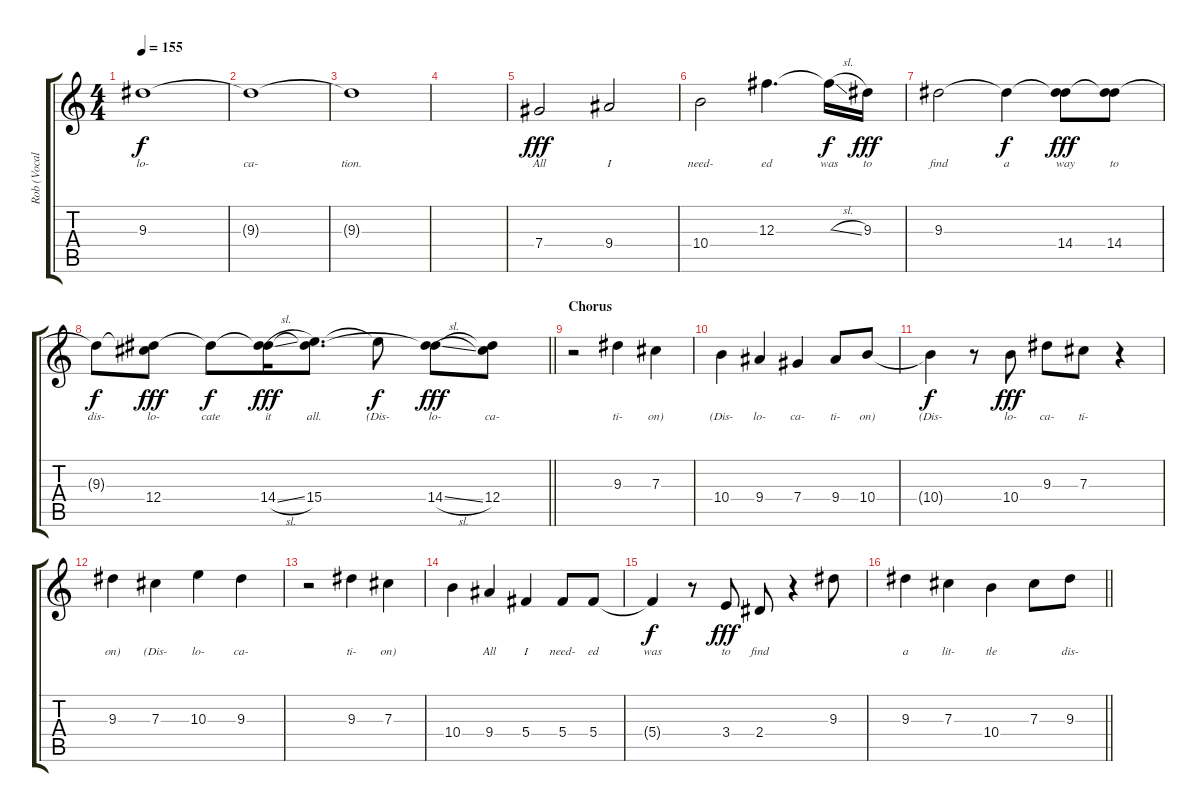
\track ("Rob (Vocals)" "Rob (Vocal") {instrument distortionguitar}
\staff {score tabs}
\tuning (Eb4 Bb3 Gb3 Db3 Ab2 Db2) {hide}
\ts (4 4)
\tempo 155
\clef g2
\ks c
9.3{t}.1{lyrics (0 "lo-") lyrics (1 "") lyrics (2 "") lyrics (3 "") lyrics (4 "") dy f} |
9.3{t}.1{lyrics (0 "ca-") lyrics (1 "") lyrics (2 "") lyrics (3 "") lyrics (4 "")} |
9.3{t}.1{lyrics (0 "tion.") lyrics (1 "") lyrics (2 "") lyrics (3 "") lyrics (4 "")} |
|
7.4.2{lyrics (0 "All") lyrics (1 "") lyrics (2 "") lyrics (3 "") lyrics (4 "") dy fff volume 16} 9.4.2{lyrics (0 "I") lyrics (1 "") lyrics (2 "") lyrics (3 "") lyrics (4 "")} |
10.4.2{lyrics (0 "need-") lyrics (1 "") lyrics (2 "") lyrics (3 "") lyrics (4 "")} 12.3.4{d lyrics (0 "ed") lyrics (1 "") lyrics (2 "") lyrics (3 "") lyrics (4 "")} 12.3{sl t}.16{lyrics (0 "was") lyrics (1 "") lyrics (2 "") lyrics (3 "") lyrics (4 "") dy f} 9.3.16{lyrics (0 "to") lyrics (1 "") lyrics (2 "") lyrics (3 "") lyrics (4 "") dy fff} |
9.3.2{lyrics (0 "find") lyrics (1 "") lyrics (2 "") lyrics (3 "") lyrics (4 "")} 9.3{t}.4{lyrics (0 "a") lyrics (1 "") lyrics (2 "") lyrics (3 "") lyrics (4 "") dy f} (9.3{t} 14.4).8{lyrics (0 "way") lyrics (1 "") lyrics (2 "") lyrics (3 "") lyrics (4 "") dy fff} (9.3{t} 14.4).8{lyrics (0 "to") lyrics (1 "") lyrics (2 "") lyrics (3 "") lyrics (4 "")} |
\barLineRight lightlight
9.3{t}.8{lyrics (0 "dis-") lyrics (1 "") lyrics (2 "") lyrics (3 "") lyrics (4 "") dy f} (9.3{t} 12.4).8{lyrics (0 "lo-") lyrics (1 "") lyrics (2 "") lyrics (3 "") lyrics (4 "") dy fff} 9.3{t}.8{lyrics (0 "cate") lyrics (1 "") lyrics (2 "") lyrics (3 "") lyrics (4 "") dy f} (9.3{t} 14.4{sl}).16{lyrics (0 "it") lyrics (1 "") lyrics (2 "") lyrics (3 "") lyrics (4 "") dy fff} (9.3{t} 15.4).8{d lyrics (0 "all.") lyrics (1 "") lyrics (2 "") lyrics (3 "") lyrics (4 "")} 15.4{t}.8{lyrics (0 "(Dis-") lyrics (1 "") lyrics (2 "") lyrics (3 "") lyrics (4 "") dy f} (9.3{t} 14.4{sl}).8{lyrics (0 "lo-") lyrics (1 "") lyrics (2 "") lyrics (3 "") lyrics (4 "") dy fff} (9.3{t} 12.4).8{lyrics (0 "ca-") lyrics (1 "") lyrics (2 "") lyrics (3 "") lyrics (4 "")} |
\section ("" "Chorus")
r.2{volume 13} 9.3.4{lyrics (0 "ti-") lyrics (1 "") lyrics (2 "") lyrics (3 "") lyrics (4 "")} 7.3.4{lyrics (0 "on)") lyrics (1 "") lyrics (2 "") lyrics (3 "") lyrics (4 "")} |
10.4.4{lyrics (0 "(Dis-") lyrics (1 "") lyrics (2 "") lyrics (3 "") lyrics (4 "")} 9.4.4{lyrics (0 "lo-") lyrics (1 "") lyrics (2 "") lyrics (3 "") lyrics (4 "")} 7.4.4{lyrics (0 "ca-") lyrics (1 "") lyrics (2 "") lyrics (3 "") lyrics (4 "")} 9.4.8{lyrics (0 "ti-") lyrics (1 "") lyrics (2 "") lyrics (3 "") lyrics (4 "")} 10.4.8{lyrics (0 "on)") lyrics (1 "") lyrics (2 "") lyrics (3 "") lyrics (4 "")} |
10.4{t}.4{lyrics (0 "(Dis-") lyrics (1 "") lyrics (2 "") lyrics (3 "") lyrics (4 "") dy f} r.8 10.4.8{lyrics (0 "lo-") lyrics (1 "") lyrics (2 "") lyrics (3 "") lyrics (4 "") dy fff} 9.3.8{lyrics (0 "ca-") lyrics (1 "") lyrics (2 "") lyrics (3 "") lyrics (4 "")} 7.3.8{lyrics (0 "ti-") lyrics (1 "") lyrics (2 "") lyrics (3 "") lyrics (4 "")} r.4 |
9.3.4{lyrics (0 "on)") lyrics (1 "") lyrics (2 "") lyrics (3 "") lyrics (4 "")} 7.3.4{lyrics (0 "(Dis-") lyrics (1 "") lyrics (2 "") lyrics (3 "") lyrics (4 "")} 10.3.4{lyrics (0 "lo-") lyrics (1 "") lyrics (2 "") lyrics (3 "") lyrics (4 "")} 9.3.4{lyrics (0 "ca-") lyrics (1 "") lyrics (2 "") lyrics (3 "") lyrics (4 "")} |
r.2 9.3.4{lyrics (0 "ti-") lyrics (1 "") lyrics (2 "") lyrics (3 "") lyrics (4 "")} 7.3.4{lyrics (0 "on)") lyrics (1 "") lyrics (2 "") lyrics (3 "") lyrics (4 "")} |
10.4.4{lyrics (0 "") lyrics (1 "") lyrics (2 "") lyrics (3 "") lyrics (4 "")} 9.4.4{lyrics (0 "All") lyrics (1 "") lyrics (2 "") lyrics (3 "") lyrics (4 "")} 5.4.4{lyrics (0 "I") lyrics (1 "") lyrics (2 "") lyrics (3 "") lyrics (4 "")} 5.4.8{lyrics (0 "need-") lyrics (1 "") lyrics (2 "") lyrics (3 "") lyrics (4 "")} 5.4.8{lyrics (0 "ed") lyrics (1 "") lyrics (2 "") lyrics (3 "") lyrics (4 "")} |
5.4{t}.4{lyrics (0 "was") lyrics (1 "") lyrics (2 "") lyrics (3 "") lyrics (4 "") dy f} r.8 3.4.8{lyrics (0 "to") lyrics (1 "") lyrics (2 "") lyrics (3 "") lyrics (4 "") dy fff} 2.4.8{lyrics (0 "find") lyrics (1 "") lyrics (2 "") lyrics (3 "") lyrics (4 "")} r.4 9.3.8{lyrics (0 "") lyrics (1 "") lyrics (2 "") lyrics (3 "") lyrics (4 "")} |
\barLineRight lightlight
9.3.4{lyrics (0 "a") lyrics (1 "") lyrics (2 "") lyrics (3 "") lyrics (4 "")} 7.3.4{lyrics (0 "lit-") lyrics (1 "") lyrics (2 "") lyrics (3 "") lyrics (4 "")} 10.4.4{lyrics (0 "tle") lyrics (1 "") lyrics (2 "") lyrics (3 "") lyrics (4 "")} 7.3.8{lyrics (0 "") lyrics (1 "") lyrics (2 "") lyrics (3 "") lyrics (4 "")} 9.3.8{lyrics (0 "dis-") lyrics (1 "") lyrics (2 "") lyrics (3 "") lyrics (4 "")}
